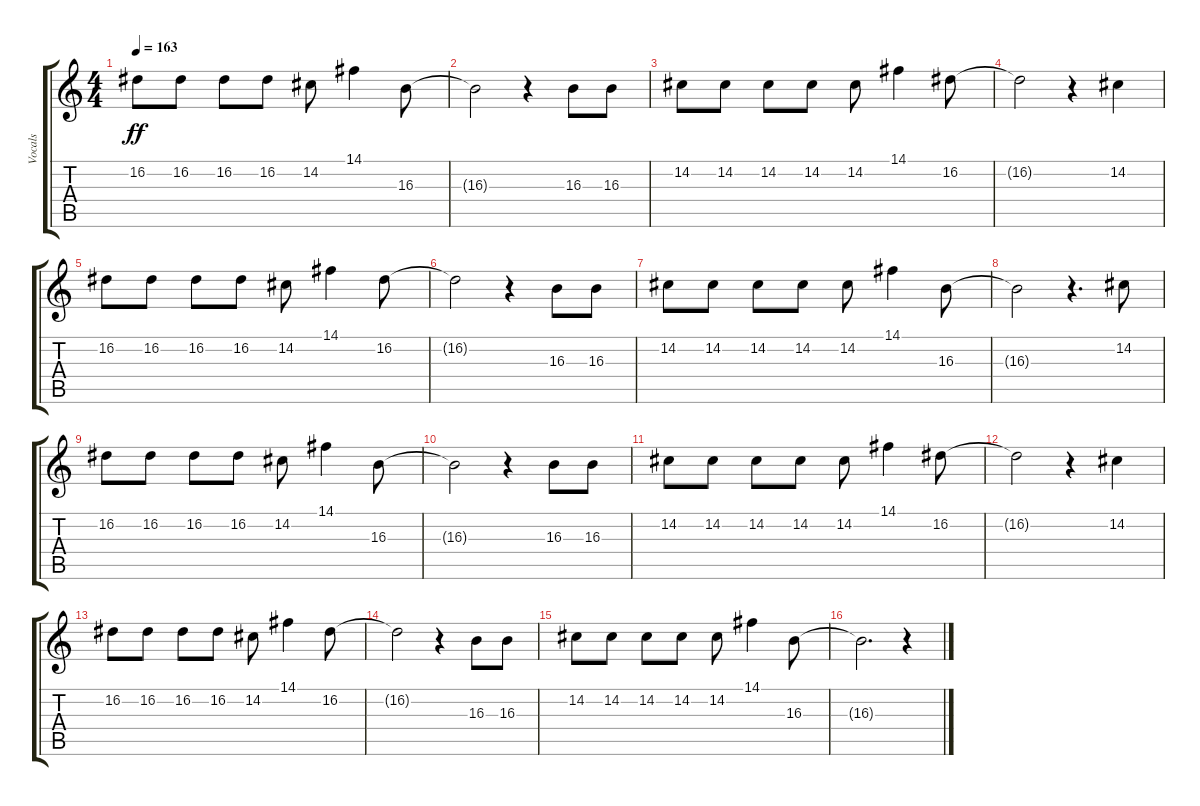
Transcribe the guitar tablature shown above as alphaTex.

\track ("Vocals" "Vocals") {instrument flute}
\staff {score tabs}
\tuning (E4 B3 G3 D3 A2 E2) {hide}
\ts (4 4)
\tempo 163
\clef g2
\ks c
16.2.8{dy ff} 16.2.8 16.2.8 16.2.8 14.2.8 14.1.4 16.3.8 |
16.3{t}.2 r.4 16.3.8 16.3.8 |
14.2.8 14.2.8 14.2.8 14.2.8 14.2.8 14.1.4 16.2.8 |
16.2{t}.2 r.4 14.2.4 |
16.2.8 16.2.8 16.2.8 16.2.8 14.2.8 14.1.4 16.2.8 |
16.2{t}.2 r.4 16.3.8 16.3.8 |
14.2.8 14.2.8 14.2.8 14.2.8 14.2.8 14.1.4 16.3.8 |
16.3{t}.2 r.4{d} 14.2.8 |
16.2.8 16.2.8 16.2.8 16.2.8 14.2.8 14.1.4 16.3.8 |
16.3{t}.2 r.4 16.3.8 16.3.8 |
14.2.8 14.2.8 14.2.8 14.2.8 14.2.8 14.1.4 16.2.8 |
16.2{t}.2 r.4 14.2.4 |
16.2.8 16.2.8 16.2.8 16.2.8 14.2.8 14.1.4 16.2.8 |
16.2{t}.2 r.4 16.3.8 16.3.8 |
14.2.8 14.2.8 14.2.8 14.2.8 14.2.8 14.1.4 16.3.8 |
16.3{t}.2{d} r.4
